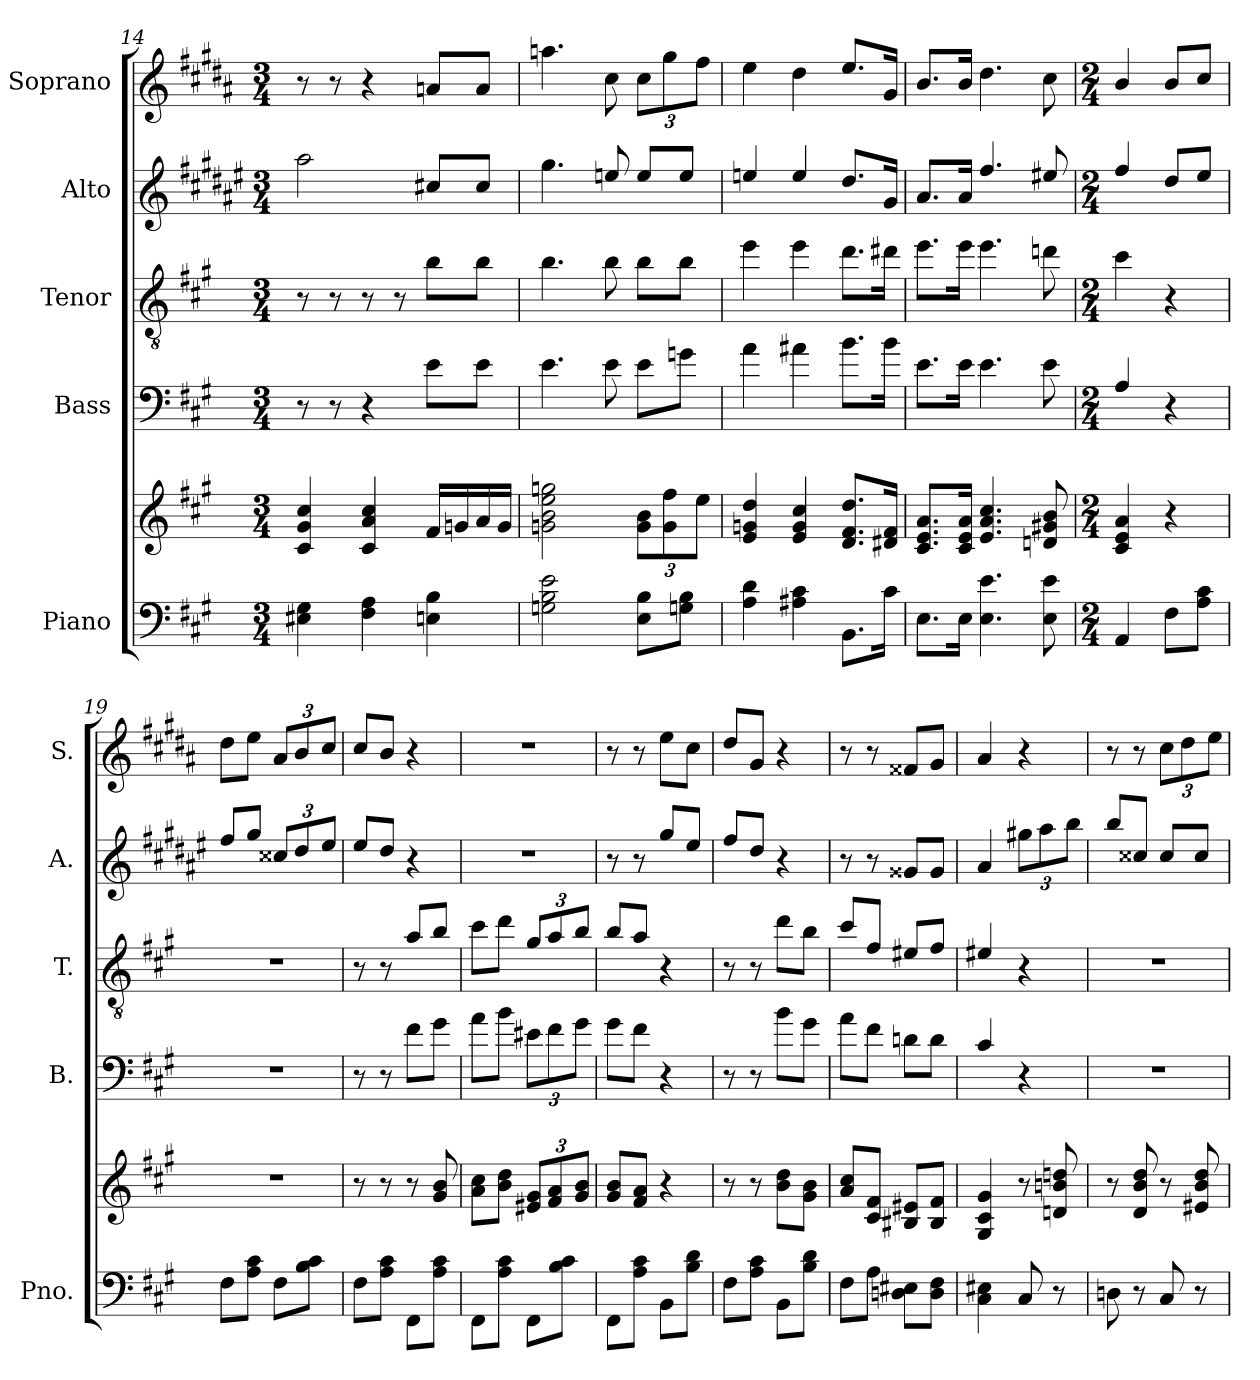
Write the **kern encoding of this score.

**kern	**kern	**kern	**kern	**kern	**kern
*part5	*part5	*part4	*part3	*part2	*part1
*staff6	*staff5	*staff4	*staff3	*staff2	*staff1
*I"Piano	*	*I"Bass	*I"Tenor	*I"Alto	*I"Soprano
*I'Pno.	*	*I'B.	*I'T.	*I'A.	*I'S.
!!LO:PB:g=z
*clefF4	*clefG2	*clefF4	*clefGv2	*clefG2	*clefG2
*	*	*ITrd12c21	*ITrd8c14	*ITrd5c9	*ITrd1c2
*k[f#c#g#]	*k[f#c#g#]	*k[f#c#g#]	*k[f#c#g#]	*k[f#c#g#]	*k[f#c#g#]
*M3/4	*M3/4	*M3/4	*M3/4	*M3/4	*M3/4
=14	=14	=14	=14	=14	=14
4E#X\ 4G#\	4c#/ 4g#/ 4cc#/	8r	8r	2cc#\	8r
.	.	8r	8r	.	8r
4F#\ 4A\	4c#/ 4a/ 4cc#/	4r	8r	.	4r
.	.	.	8r	.	.
4En\ 4B\	16f#/LL	8E\L	8B\L	8en/L	8gn/L
.	16gn/	.	.	.	.
.	16a/	8E\J	8B\J	8e/J	8g/J
.	16g/JJ	.	.	.	.
=15	=15	=15	=15	=15	=15
2Gn\ 2B\ 2e\	2gn\ 2b\ 2ee\ 2ggn\	4.E\	4.B\	4.b\	4.ggn\
.	.	8E\	8B\	8gn/	8b\
*	*Xbrackettup	*	*	*	*Xbrackettup
8E\ 8B\L	12g\ 12b\L	8E\L	8B\L	8g/L	12b\L
.	12g\ 12ff#\	.	.	.	12ff#\
8Gn\ 8B\J	.	8Gn\J	8B\J	8g/J	.
.	12ee\J	.	.	.	12ee\J
=16	=16	=16	=16	=16	=16
4A\ 4d\	4e/ 4gn/ 4dd/	4A\	4e\	4gn/	4dd\
4A#X\ 4c#\	4e/ 4g/ 4cc#/	4A#X\	4e\	4g/	4cc#\
8.BB\L	8.d/ 8.f#/ 8.dd/L	8.B\L	8.d\L	8.f#/L	8.dd/L
16c#\Jk	16d#X/ 16f#/Jk	16B\Jk	16d#X\Jk	16B/Jk	16f#/Jk
=17	=17	=17	=17	=17	=17
8.E\L	8.c#/ 8.e/ 8.a/L	8.E\L	8.e\L	8.c#/L	8.a/L
16E\Jk	16c#/ 16e/ 16a/Jk	16E\Jk	16e\Jk	16c#/Jk	16a/Jk
4.E\ 4.e\	4.e/ 4.a/ 4.cc#/	4.E\	4.e\	4.a/	4.cc#\
8E\ 8e\	8dn/ 8g#X/ 8b/	8E\	8dn\	8g#X/	8b\
=18	=18	=18	=18	=18	=18
*M2/4	*M2/4	*M2/4	*M2/4	*M2/4	*M2/4
*	*	*	*	*	*MM110
4AA/	4c#/ 4e/ 4a/	4AA/	4c#\	4a/	4a/
*	*	*	*	*	*MM100
8F#\L	4r	4r	4r	8f#/L	8a/L
8A\ 8c#\J	.	.	.	8g#/J	8b/J
=19	=19	=19	=19	=19	=19
8F#\L	2r	2r	2r	8a/L	8cc#\L
8A\ 8c#\J	.	.	.	8b/J	8dd\J
*	*	*	*	*Xbrackettup	*
8F#\L	.	.	.	12e#X/L	12g#/L
.	.	.	.	12f#/	12a/
8B\ 8c#\J	.	.	.	.	.
.	.	.	.	12g#/J	12b/J
!!LO:LB:g=z
=20	=20	=20	=20	=20	=20
8F#\L	8r	8r	8r	8g#/L	8b/L
8A\ 8c#\J	8r	8r	8r	8f#/J	8a/J
8FF#\L	8r	8F#\L	8A/L	4r	4r
8A\ 8c#\J	8g#/ 8b/	8G#\J	8B/J	.	.
=21	=21	=21	=21	=21	=21
8FF#\L	8a\ 8cc#\L	8A\L	8c#\L	2r	2r
8A\ 8c#\J	8b\ 8dd\J	8B\J	8d\J	.	.
*	*	*Xbrackettup	*Xbrackettup	*	*
8FF#\L	12e#X/ 12g#/L	12E#X\L	12G#/L	.	.
.	12f#/ 12a/	12F#\	12A/	.	.
8B\ 8c#\J	.	.	.	.	.
.	12g#/ 12b/J	12G#\J	12B/J	.	.
=22	=22	=22	=22	=22	=22
8FF#\L	8g#/ 8b/L	8G#\L	8B/L	8r	8r
8A\ 8c#\J	8f#/ 8a/J	8F#\J	8A/J	8r	8r
8BB\L	4r	4r	4r	8b/L	8dd\L
8B\ 8d\J	.	.	.	8g#/J	8b\J
=23	=23	=23	=23	=23	=23
8F#\L	8r	8r	8r	8a/L	8cc#/L
8A\ 8c#\J	8r	8r	8r	8f#/J	8f#/J
8BB\L	8b\ 8dd\L	8B\L	8d\L	4r	4r
8B\ 8d\J	8g#\ 8b\J	8G#\J	8B\J	.	.
=24	=24	=24	=24	=24	=24
8F#\L	8a/ 8cc#/L	8A\L	8c#/L	8r	8r
8A\J	8c#/ 8f#/J	8F#\J	8F#/J	8r	8r
8Dn\ 8E#X\L	8B#X/ 8e#X/L	8Dn\L	8E#X/L	8B#X/L	8e#X/L
8D\ 8F#\J	8B#/ 8f#/J	8D\J	8F#/J	8B#/J	8f#/J
=25	=25	=25	=25	=25	=25
4C#\ 4E#X\	4G#/ 4c#/ 4g#/	4C#/	4E#X/	4c#/	4g#/
8C#/	8r	4r	4r	12bn\L	4r
.	.	.	.	12cc#\	.
8r	8dn/ 8bn/ 8ddn/	.	.	.	.
.	.	.	.	12dd\J	.
=26	=26	=26	=26	=26	=26
8Dn\	8r	2r	2r	8dd/L	8r
8r	8d/ 8b/ 8dd/	.	.	8e#X/J	8r
8C#/	8r	.	.	8e#/L	12b\L
.	.	.	.	.	12cc#\
8r	8e#X/ 8b/ 8dd/	.	.	8e#/J	.
.	.	.	.	.	12dd\J
=	=	=	=	=	=
*-	*-	*-	*-	*-	*-
